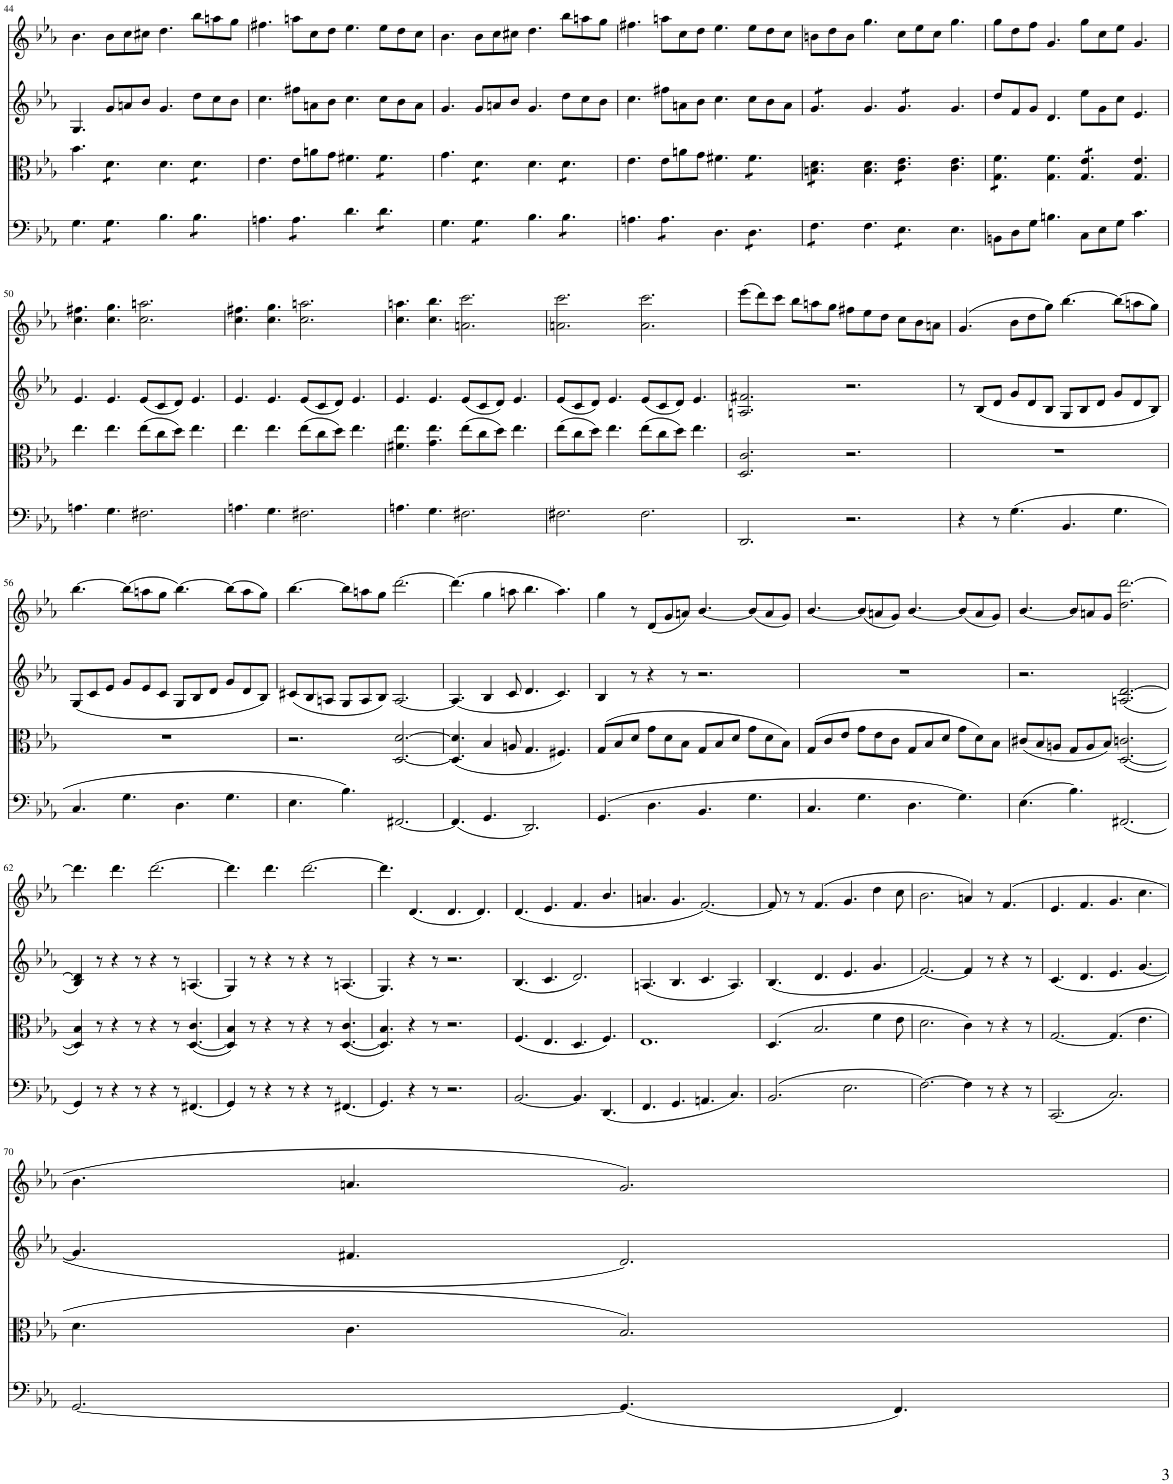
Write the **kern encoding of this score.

**kern	**kern	**kern	**kern
*part4	*part3	*part2	*part1
*staff4	*staff3	*staff2	*staff1
*I"Sampler	*I"Sampler	*I"Sampler	*I"Sampler
*I'Samp	*I'Samp	*I'Samp	*I'Samp
!!LO:PB:g=z
*clefF4	*clefC3	*clefG2	*clefG2
*k[b-e-a-]	*k[b-e-a-]	*k[b-e-a-]	*k[b-e-a-]
*M12/8	*M12/8	*M12/8	*M12/8
=44	=44	=44	=44
4.G\	4.b-\	4.G/	4.b-\
*tremolo	*	*	*
*	*tremolo	*	*
8G\L	8d\L	8g/L	8b-\L
8G\	8d\	8an/	8cc\
8G\J	8d\J	8b-/J	8cc#X\J
*	*Xtremolo	*	*
*Xtremolo	*	*	*
4.B-\	4.d\	4.g/	4.dd\
*tremolo	*	*	*
*	*tremolo	*	*
8B-\L	8d\L	8dd\L	8bb-\L
8B-\	8d\	8cc\	8aan\
8B-\J	8d\J	8b-\J	8gg\J
*	*Xtremolo	*	*
*Xtremolo	*	*	*
=45	=45	=45	=45
4.An\	4.e-\	4.cc\	4.ff#X\
*tremolo	*	*	*
8A\L	8e-\L	8ff#X\L	8aan\L
8A\	8an\	8an\	8cc\
8A\J	8g\J	8b-\J	8dd\J
*Xtremolo	*	*	*
4.d\	4.f#X\	4.cc\	4.ee-\
*tremolo	*	*	*
*	*tremolo	*	*
8d\L	8f#\L	8cc\L	8ee-\L
8d\	8f#\	8b-\	8dd\
8d\J	8f#\J	8a\J	8cc\J
*	*Xtremolo	*	*
*Xtremolo	*	*	*
=46	=46	=46	=46
4.G\	4.g\	4.g/	4.b-\
*tremolo	*	*	*
*	*tremolo	*	*
8G\L	8d\L	8g/L	8b-\L
8G\	8d\	8an/	8cc\
8G\J	8d\J	8b-/J	8cc#X\J
*	*Xtremolo	*	*
*Xtremolo	*	*	*
4.B-\	4.d\	4.g/	4.dd\
*tremolo	*	*	*
*	*tremolo	*	*
8B-\L	8d\L	8dd\L	8bb-\L
8B-\	8d\	8cc\	8aan\
8B-\J	8d\J	8b-\J	8gg\J
*	*Xtremolo	*	*
*Xtremolo	*	*	*
=47	=47	=47	=47
4.An\	4.e-\	4.cc\	4.ff#X\
*tremolo	*	*	*
8A\L	8e-\L	8ff#X\L	8aan\L
8A\	8an\	8an\	8cc\
8A\J	8g\J	8b-\J	8dd\J
*Xtremolo	*	*	*
4.D\	4.f#X\	4.cc\	4.ee-\
*tremolo	*	*	*
*	*tremolo	*	*
8D\L	8f#\L	8cc\L	8ee-\L
8D\	8f#\	8b-\	8dd\
8D\J	8f#\J	8a\J	8cc\J
=48	=48	=48	=48
*	*	*tremolo	*
8F\L	8Bn\ 8d\L	8g/L	8bn\L
8F\	8Bn\ 8d\	8g/	8dd\
8F\J	8Bn\ 8d\J	8g/J	8b\J
*	*	*Xtremolo	*
*	*Xtremolo	*	*
*Xtremolo	*	*	*
4.F\	4.B\ 4.d\	4.g/	4.gg\
*tremolo	*	*	*
*	*tremolo	*	*
*	*	*tremolo	*
8E-\L	8c\ 8e-\L	8g/L	8cc\L
8E-\	8c\ 8e-\	8g/	8ee-\
8E-\J	8c\ 8e-\J	8g/J	8cc\J
*	*	*Xtremolo	*
*	*Xtremolo	*	*
*Xtremolo	*	*	*
4.E-\	4.c\ 4.e-\	4.g/	4.gg\
=49	=49	=49	=49
*	*tremolo	*	*
8BBn\L	8G\ 8f\L	8dd/L	8gg\L
8D\	8G\ 8f\	8f/	8dd\
8G\J	8G\ 8f\J	8g/J	8ff\J
*	*Xtremolo	*	*
4.Bn\	4.G\ 4.f\	4.d/	4.g/
*	*tremolo	*	*
8C\L	8G/ 8e-/L	8ee-\L	8gg\L
8E-\	8G/ 8e-/	8g\	8cc\
8G\J	8G/ 8e-/J	8cc\J	8ee-\J
*	*Xtremolo	*	*
4.c\	4.G/ 4.e-/	4.e-/	4.g/
!!LO:LB:g=z
=50	=50	=50	=50
4.An\	4.ee-\	4.e-/	4.cc\ 4.ff#X\
4.G\	4.ee-\	4.e-/	4.cc\ 4.gg\
2.F#X\	(8ee-\L	(8e-/L	2.cc\ 2.aan\
.	8cc\	8c/	.
.	8dd\J)	8d/J)	.
.	4.ee-\	4.e-/	.
=51	=51	=51	=51
4.An\	4.ee-\	4.e-/	4.cc\ 4.ff#X\
4.G\	4.ee-\	4.e-/	4.cc\ 4.gg\
2.F#X\	(8ee-\L	(8e-/L	2.cc\ 2.aan\
.	8cc\	8c/	.
.	8dd\J)	8d/J)	.
.	4.ee-\	4.e-/	.
=52	=52	=52	=52
4.An\	4.f#X\ 4.ee-\	4.e-/	4.cc\ 4.aan\
4.G\	4.g\ 4.ee-\	4.e-/	4.cc\ 4.bb-\
2.F#X\	(8ee-\L	(8e-/L	2.an\ 2.ccc\
.	8cc\	8c/	.
.	8dd\J)	8d/J)	.
.	4.ee-\	4.e-/	.
=53	=53	=53	=53
2.F#X\	(8ee-\L	(8e-/L	2.an\ 2.ccc\
.	8cc\	8c/	.
.	8dd\J)	8d/J)	.
.	4.ee-\	4.e-/	.
2.F#\	(8ee-\L	(8e-/L	2.a\ 2.ccc\
.	8cc\	8c/	.
.	8dd\J)	8d/J)	.
.	4.ee-\	4.e-/	.
=54	=54	=54	=54
2.DD/	2.D/ 2.c/	2.An/ 2.f#X/	(8eee-\L
.	.	.	8ddd\)
.	.	.	8ccc\J
.	.	.	8bb-\L
.	.	.	8aan\
.	.	.	8gg\J
2.r	2.r	2.r	8ff#X\L
.	.	.	8ee-\
.	.	.	8dd\J
.	.	.	8cc\L
.	.	.	8b-\
.	.	.	8an\J
=55	=55	=55	=55
4r	1.r	8r	(4.g/
.	.	(8B-/L	.
8r	.	8d/J	.
(4.G\	.	8g/L	8b-\L
.	.	8d/	8dd\
.	.	8B-/J	8gg\J)
4.BB-/	.	8G/L	[4.bb-\
.	.	8B-/	.
.	.	8d/J	.
4.G\	.	8g/L	(8bb-\L]
.	.	8d/	8aan\
.	.	8B-/J)	8gg\J)
!!LO:LB:g=z
=56	=56	=56	=56
4.C/	1.r	(8G/L	[4.bb-\
.	.	8c/	.
.	.	8e-/J	.
4.G\	.	8g/L	(8bb-\L]
.	.	8e-/	8aan\
.	.	8c/J	8gg\J
4.D\	.	8G/L	[4.bb-\)
.	.	8B-/	.
.	.	8d/J	.
4.G\	.	8g/L	(8bb-\L]
.	.	8d/	8aa\
.	.	8B-/J)	8gg\J)
=57	=57	=57	=57
4.E-\	2.r	(8c#X/L	[4.bb-\
.	.	8B-/	.
.	.	8An/J	.
4.B-\)	.	8G/L	8bb-\L]
.	.	8A/	8aan\
.	.	8B-/J)	8gg\J
[2.FF#X/	[2.D/ [2.d/	[2.A/	[2.ddd\
=58	=58	=58	=58
(4.FF#/]	(4.D/] 4.d/]	(4.A/]	(4.ddd\]
4.GG/	4B-/	4B-/	4gg\
.	8An/	8c/	8aan\
2.DD/)	4.G/	4.d/	4.bb-\
.	4.F#X/)	4.c/)	4.aa\)
=59	=59	=59	=59
(4.GG/	(8G/L	4B-/	4gg\
.	8B-/	.	.
.	8d/J	8r	8r
4.D\	8g\L	4r	(8d/L
.	8d\	.	8g/
.	8B-\J	8r	8an/J)
4.BB-/	8G/L	2.r	[4.b-/
.	8B-/	.	.
.	8d/J	.	.
4.G\	8g\L	.	(8b-/L]
.	8d\	.	8a/
.	8B-\J)	.	8g/J)
=60	=60	=60	=60
4.C/	(8G/L	1.r	[4.b-/
.	8c/	.	.
.	8e-/J	.	.
4.G\	8g\L	.	(8b-/L]
.	8e-\	.	8an/
.	8c\J	.	8g/J)
4.D\	8G/L	.	[4.b-/
.	8B-/	.	.
.	8d/J	.	.
4.G\)	8g\L	.	(8b-/L]
.	8d\)	.	8a/
.	8B-\J	.	8g/J)
=61	=61	=61	=61
(4.E-\	(8c#X/L	2.r	[4.b-/
.	8B-/	.	.
.	8An/J	.	.
4.B-\)	8G/L	.	8b-/L]
.	8A/	.	8an/
.	8B-/J)	.	8g/J
(2.FF#X/	([2.D/ 2.cn/	(2.An/ [2.d/	2.dd\ [2.ddd\
!!LO:LB:g=z
=62	=62	=62	=62
4GG/)	4D/] 4B-/)	4B-/ 4d/])	4.ddd\]
8r	8r	8r	.
4r	4r	4r	4.ddd\
8r	8r	8r	.
4r	4r	4r	[2.ddd\
8r	8r	8r	.
(4.FF#X/	([4.D/ 4.c/	(4.An/	.
=63	=63	=63	=63
4GG/)	4D/] 4B-/)	4G/)	4.ddd\]
8r	8r	8r	.
4r	4r	4r	4.ddd\
8r	8r	8r	.
4r	4r	4r	[2.ddd\
8r	8r	8r	.
(4.FF#X/	([4.D/ 4.c/	(4.An/	.
=64	=64	=64	=64
4.GG/)	4.D/] 4.B-/)	4.G/)	4.ddd\]
4r	4r	4r	(4.d/
8r	8r	8r	.
2.r	2.r	2.r	4.d/
.	.	.	4.d/)
=65	=65	=65	=65
[2.BB-/	(4.F/	(4.B-/	(4.d/
.	4.E-/	4.c/	4.e-/
4.BB-/]	4.D/	2.d/)	4.f/
(4.DD/	4.F/)	.	4.b-/
=66	=66	=66	=66
4.FF/	1.E-	(4.An/	4.an/
4.GG/	.	4.B-/	4.g/
4.AAn/	.	4.c/	[2.f/)
4.C/)	.	4.A/)	.
=67	=67	=67	=67
(2.BB-/	(4.D/	(4.B-/	8f/]
.	.	.	8r
.	.	.	8r
.	2.B-/	4.d/	(4.f/
2.E-\	.	4.e-/	4.g/
.	4f\	4.g/	4dd\
.	8e-\	.	8cc\
=68	=68	=68	=68
[2.F\)	2.d\	[2.f/)	2.b-\
4F\]	4c\)	4f/]	4an/)
8r	8r	8r	8r
4r	4r	4r	(4.f/
8r	8r	8r	.
=69	=69	=69	=69
(2.CC/	[2.G/	(4.c/	4.e-/
.	.	4.d/	4.f/
2.C/)	(4.G/]	4.e-/	4.g/
.	4.e-\	[4.g/	4.cc\
!!LO:LB:g=z
=70	=70	=70	=70
[2.GG/	4.d\	4.g/]	4.b-\
.	4.c\	4.f#X/	4.an/
(4.GG/]	2.B-/)	2.d/)	2.g/)
4.FF/)	.	.	.
=	=	=	=
*-	*-	*-	*-
